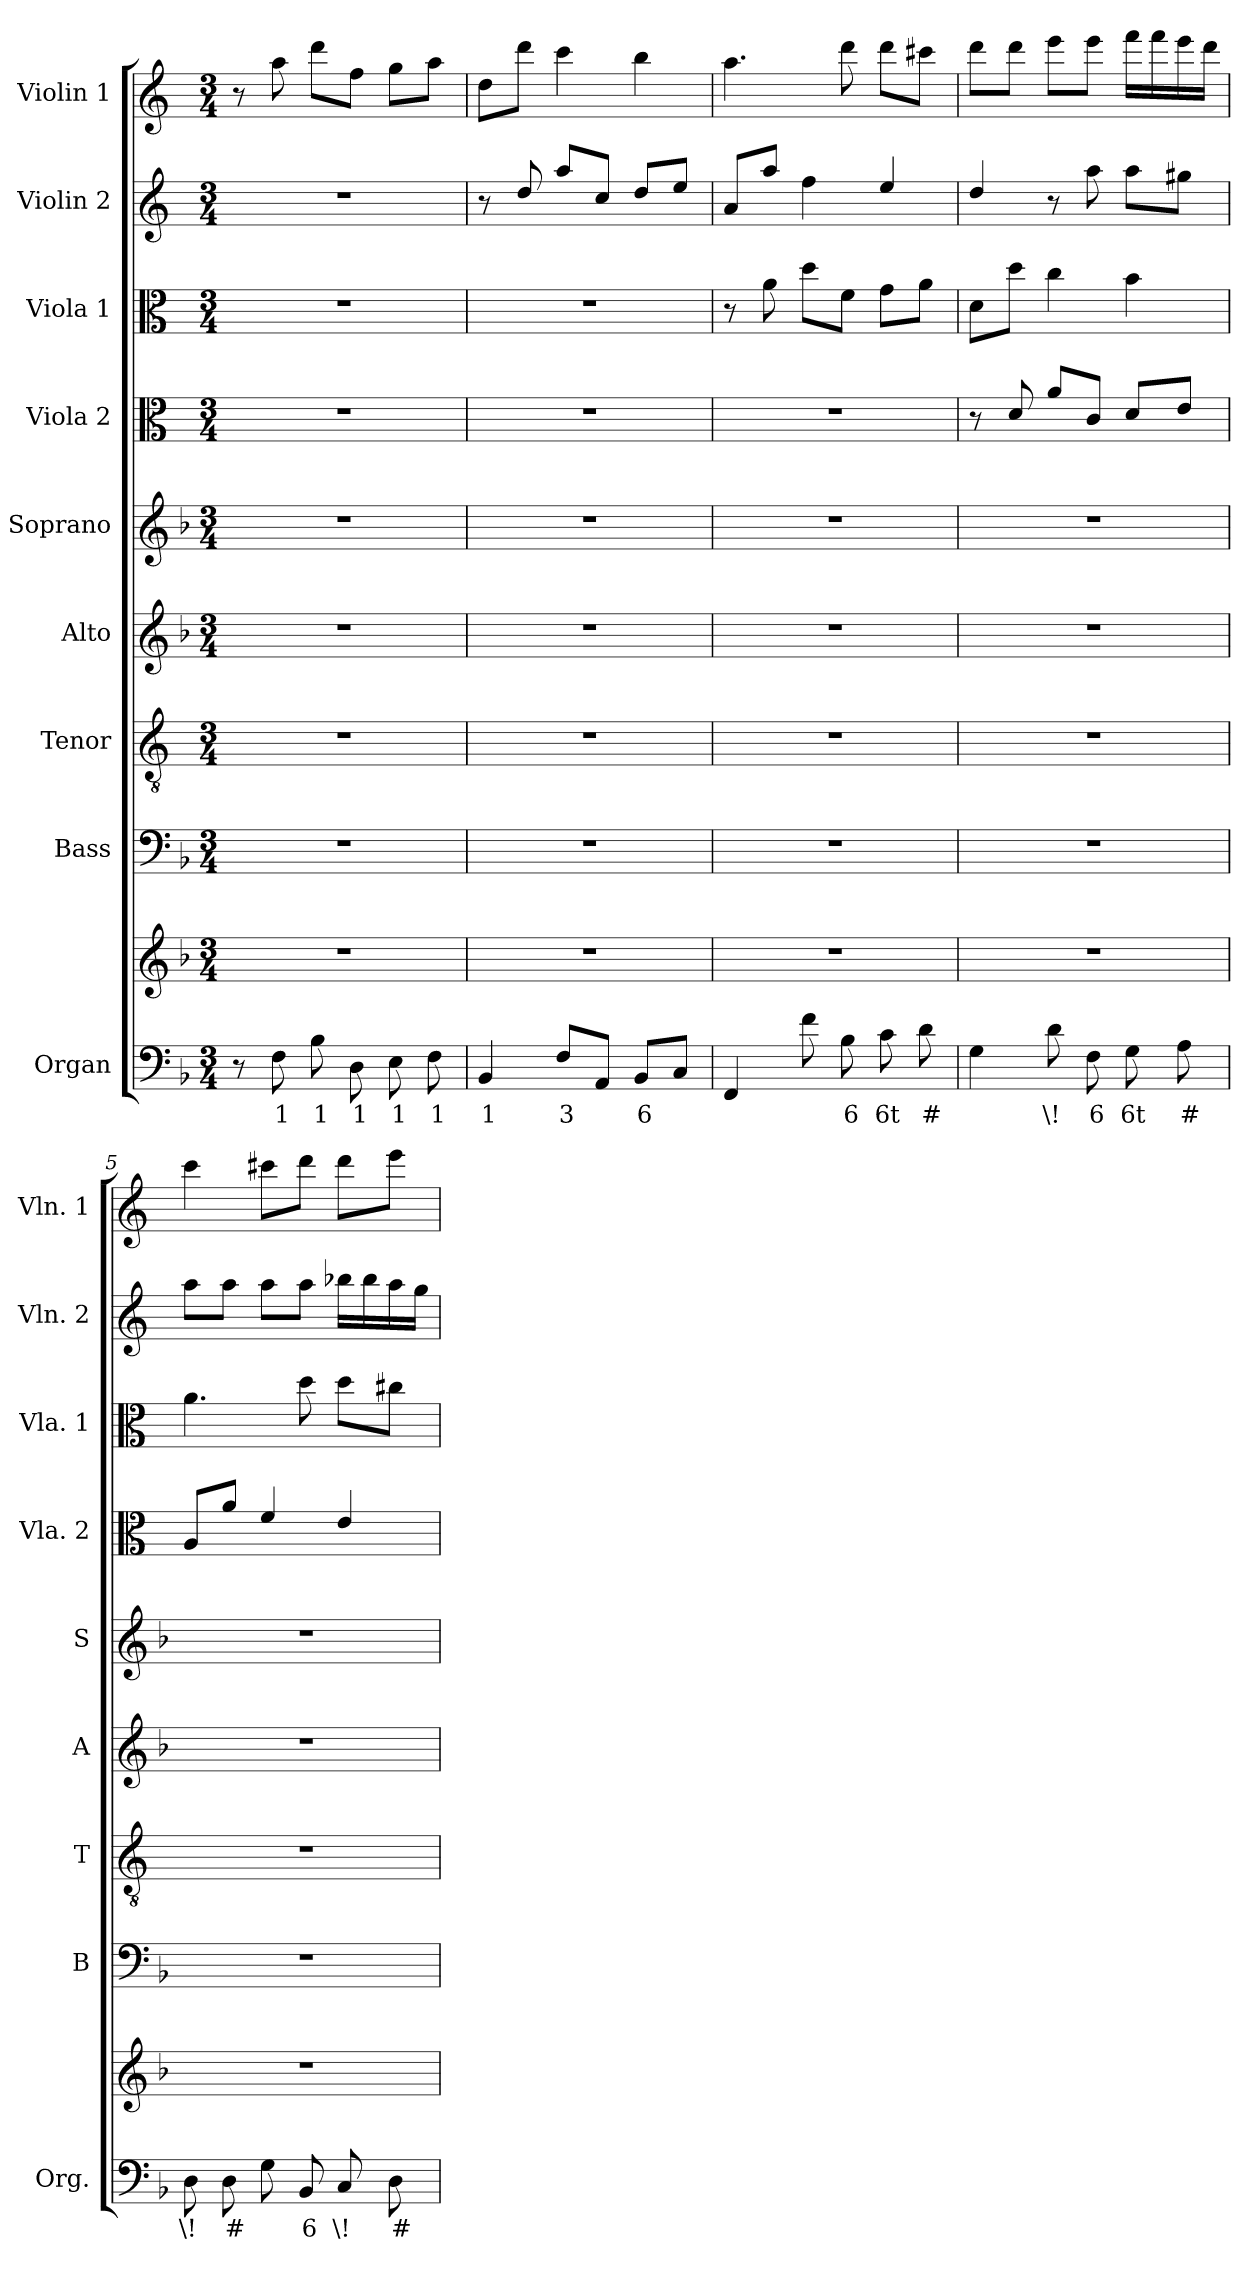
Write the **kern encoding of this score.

**kern	**text	**kern	**kern	**kern	**kern	**kern	**kern	**kern	**kern	**kern
*part9	*part9	*part9	*part8	*part7	*part6	*part5	*part4	*part3	*part2	*part1
*staff10	*staff10	*staff9	*staff8	*staff7	*staff6	*staff5	*staff4	*staff3	*staff2	*staff1
*I"Organ	*	*	*I"Bass	*I"Tenor	*I"Alto	*I"Soprano	*I"Viola 2	*I"Viola 1	*I"Violin 2	*I"Violin 1
*I'Org.	*	*	*I'B	*I'T	*I'A	*I'S	*I'Vla. 2	*I'Vla. 1	*I'Vln. 2	*I'Vln. 1
*clefF4	*	*clefG2	*clefF4	*clefGv2	*clefG2	*clefG2	*clefC3	*clefC3	*clefG2	*clefG2
*	*	*	*	*ITrd4c7	*	*	*ITrd4c7	*ITrd4c7	*ITrd4c7	*ITrd4c7
*k[b-]	*	*k[b-]	*k[b-]	*k[b-]	*k[b-]	*k[b-]	*k[b-]	*k[b-]	*k[b-]	*k[b-]
*F:	*	*F:	*F:	*F:	*F:	*F:	*F:	*F:	*F:	*F:
*M3/4	*	*M3/4	*M3/4	*M3/4	*M3/4	*M3/4	*M3/4	*M3/4	*M3/4	*M3/4
=1	=1	=1	=1	=1	=1	=1	=1	=1	=1	=1
8r	.	2.r	2.r	2.r	2.r	2.r	2.r	2.r	2.r	8r
!	!LO:LY:b	!	!	!	!	!	!	!	!	!
8F\	1	.	.	.	.	.	.	.	.	8dd\
!	!LO:LY:b	!	!	!	!	!	!	!	!	!
8B-\	1	.	.	.	.	.	.	.	.	8gg\L
!	!LO:LY:b	!	!	!	!	!	!	!	!	!
8D\	1	.	.	.	.	.	.	.	.	8b-\J
!	!LO:LY:b	!	!	!	!	!	!	!	!	!
8E\	1	.	.	.	.	.	.	.	.	8cc\L
!	!LO:LY:b	!	!	!	!	!	!	!	!	!
8F\	1	.	.	.	.	.	.	.	.	8dd\J
=2	=2	=2	=2	=2	=2	=2	=2	=2	=2	=2
!	!LO:LY:b	!	!	!	!	!	!	!	!	!
4BB-/	1	2.r	2.r	2.r	2.r	2.r	2.r	2.r	8r	8g\L
.	.	.	.	.	.	.	.	.	8g/	8gg\J
!	!LO:LY:b	!	!	!	!	!	!	!	!	!
8F/L	3	.	.	.	.	.	.	.	8dd/L	4ff\
8AA/J	.	.	.	.	.	.	.	.	8f/J	.
!	!LO:LY:b	!	!	!	!	!	!	!	!	!
8BB-/L	6	.	.	.	.	.	.	.	8g/L	4ee\
8C/J	.	.	.	.	.	.	.	.	8a/J	.
=3	=3	=3	=3	=3	=3	=3	=3	=3	=3	=3
4FF/	.	2.r	2.r	2.r	2.r	2.r	2.r	8r	8d/L	4.dd\
.	.	.	.	.	.	.	.	8d\	8dd/J	.
8f\	.	.	.	.	.	.	.	8g\L	4b-\	.
!	!LO:LY:b	!	!	!	!	!	!	!	!	!
8B-\	6	.	.	.	.	.	.	8B-\J	.	8gg\
!	!LO:LY:b	!	!	!	!	!	!	!	!	!
8c\	6t	.	.	.	.	.	.	8c\L	4a/	8gg\L
!	!LO:LY:b	!	!	!	!	!	!	!	!	!
8d\	#	.	.	.	.	.	.	8d\J	.	8ff#X\J
=4	=4	=4	=4	=4	=4	=4	=4	=4	=4	=4
4G\	.	2.r	2.r	2.r	2.r	2.r	8r	8G\L	4g/	8gg\L
.	.	.	.	.	.	.	8G/	8g\J	.	8gg\J
!	!LO:LY:b	!	!	!	!	!	!	!	!	!
8d\	\!	.	.	.	.	.	8d/L	4f\	8r	8aa\L
!	!LO:LY:b	!	!	!	!	!	!	!	!	!
8F\	6	.	.	.	.	.	8F/J	.	8dd\	8aa\J
!	!LO:LY:b	!	!	!	!	!	!	!	!	!
8G\	6t	.	.	.	.	.	8G/L	4e\	8dd\L	16bb-\LL
.	.	.	.	.	.	.	.	.	.	16bb-\
!	!LO:LY:b	!	!	!	!	!	!	!	!	!
8A\	#	.	.	.	.	.	8A/J	.	8cc#X\J	16aa\
.	.	.	.	.	.	.	.	.	.	16gg\JJ
=5	=5	=5	=5	=5	=5	=5	=5	=5	=5	=5
!	!LO:LY:b	!	!	!	!	!	!	!	!	!
8D\	\!	2.r	2.r	2.r	2.r	2.r	8D/L	4.d\	8dd\L	4ff\
!	!LO:LY:b	!	!	!	!	!	!	!	!	!
8D\	#	.	.	.	.	.	8d/J	.	8dd\J	.
8G\	.	.	.	.	.	.	4B-/	.	8dd\L	8ff#X\L
!	!LO:LY:b	!	!	!	!	!	!	!	!	!
8BB-/	6	.	.	.	.	.	.	8g\	8dd\J	8gg\J
!	!LO:LY:b	!	!	!	!	!	!	!	!	!
8C/	\!	.	.	.	.	.	4A/	8g\L	16ee-X\LL	8gg\L
.	.	.	.	.	.	.	.	.	16ee-\	.
!	!LO:LY:b	!	!	!	!	!	!	!	!	!
8D\	#	.	.	.	.	.	.	8f#X\J	16dd\	8aa\J
.	.	.	.	.	.	.	.	.	16cc\JJ	.
=	=	=	=	=	=	=	=	=	=	=
*-	*-	*-	*-	*-	*-	*-	*-	*-	*-	*-
